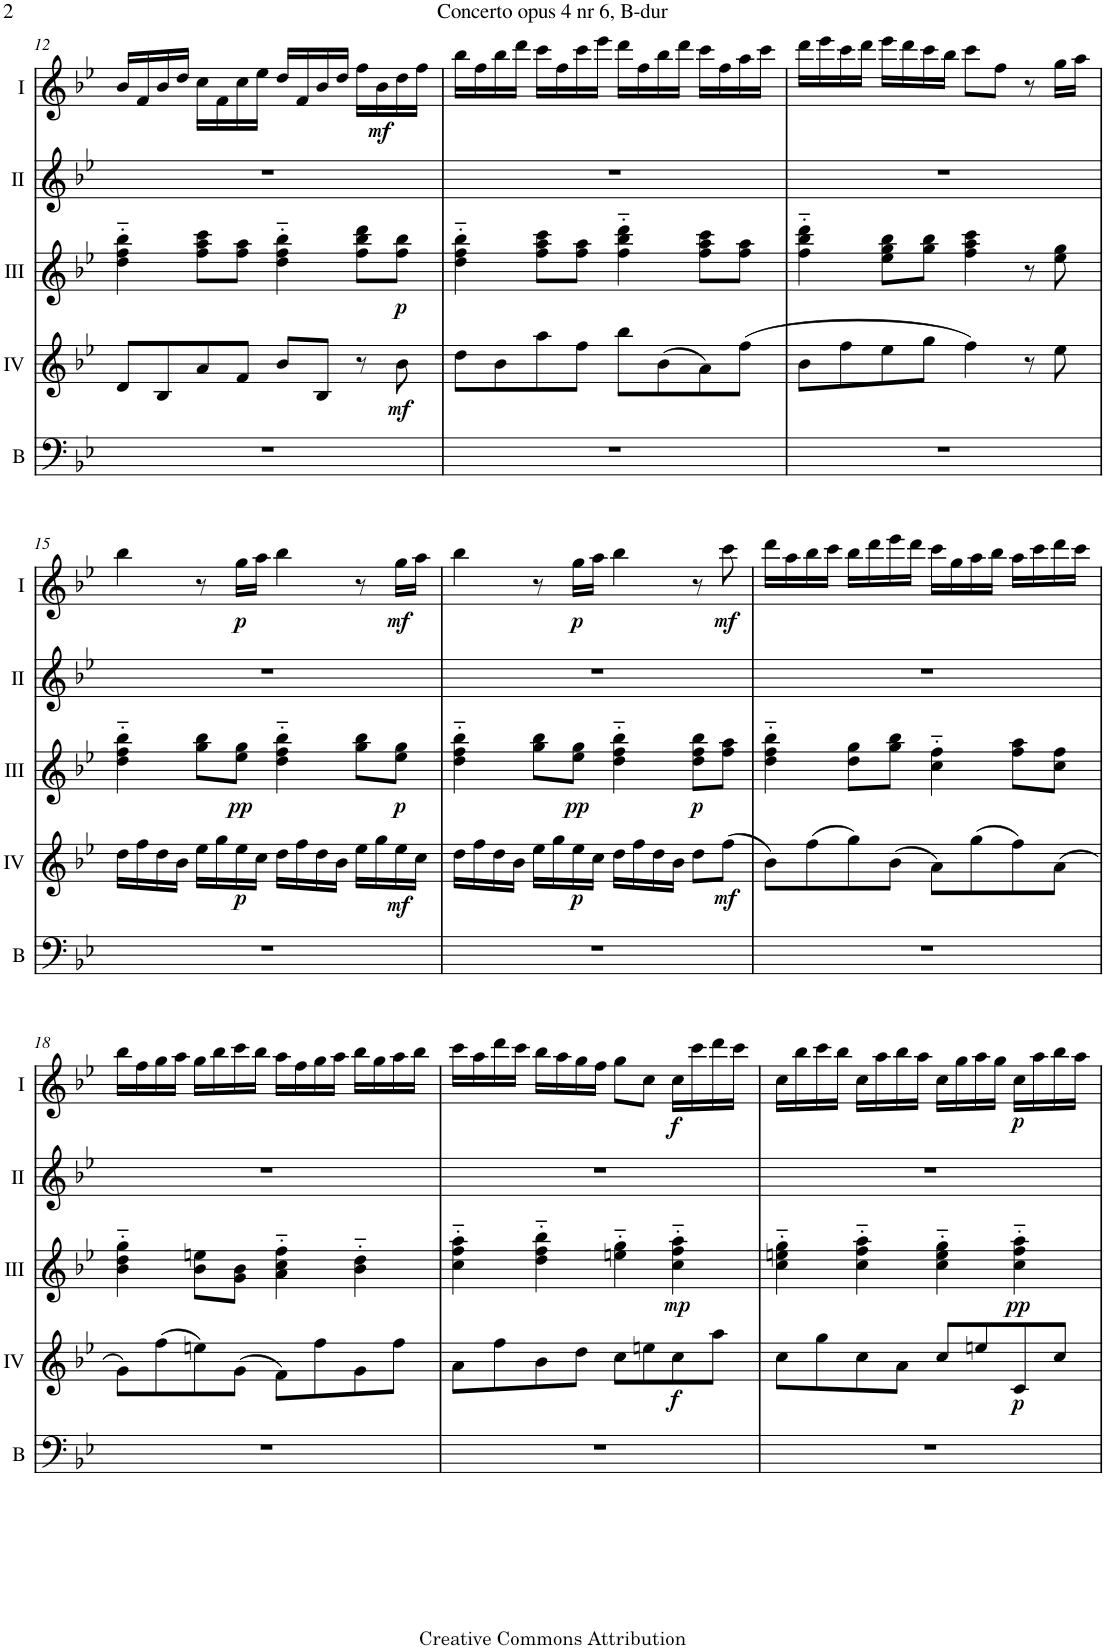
**kern	**kern	**dynam	**kern	**dynam	**kern	**kern	**dynam
*part5	*part4	*part4	*part3	*part3	*part2	*part1	*part1
*staff5	*staff4	*staff4	*staff3	*staff3	*staff2	*staff1	*staff1
*I"Bass	*I"Acc. 4	*	*I"Acc. 3	*	*I"Acc. 2	*I"Acc. 1	*
*I'B	*	*	*	*	*	*	*
!!LO:PB:g=z
*clefF4	*clefG2	*	*clefG2	*	*clefG2	*clefG2	*
*Trd7c12	*Trd7c12	*	*	*	*	*	*
*k[b-e-]	*k[b-e-]	*	*k[b-e-]	*	*k[b-e-]	*k[b-e-]	*
*M4/4	*M4/4	*	*M4/4	*	*M4/4	*M4/4	*
*met(c)	*met(c)	*	*met(c)	*	*met(c)	*met(c)	*
=12	=12	=12	=12	=12	=12	=12	=12
1r	8d/L	.	4d\'~ 4f\'~ 4b-\'~	.	1r	16b-/LL	.
.	.	.	.	.	.	16f/	.
.	8B-/	.	.	.	.	16b-/	.
.	.	.	.	.	.	16dd/JJ	.
.	8a/	.	8f\ 8a\ 8cc\L	.	.	16cc\LL	.
.	.	.	.	.	.	16f\	.
.	8f/J	.	8f\ 8a\J	.	.	16cc\	.
.	.	.	.	.	.	16ee-\JJ	.
.	8b-/L	.	4d\'~ 4f\'~ 4b-\'~	.	.	16dd/LL	.
.	.	.	.	.	.	16f/	.
.	8B-/J	.	.	.	.	16b-/	.
.	.	.	.	.	.	16dd/JJ	.
.	8r	.	8f\ 8b-\ 8dd\L	.	.	16ff\LL	.
!	!	!	!	!	!	!	!LO:DY:b
.	.	.	.	.	.	16b-\	mf
!	!	!LO:DY:b	!	!LO:DY:b	!	!	!
.	8b-\	mf	8f\ 8b-\J	p	.	16dd\	.
.	.	.	.	.	.	16ff\JJ	.
=13	=13	=13	=13	=13	=13	=13	=13
1r	8dd\L	.	4d\'~ 4f\'~ 4b-\'~	.	1r	16bb-\LL	.
.	.	.	.	.	.	16ff\	.
.	8b-\	.	.	.	.	16bb-\	.
.	.	.	.	.	.	16ddd\JJ	.
.	8aa\	.	8f\ 8a\ 8cc\L	.	.	16ccc\LL	.
.	.	.	.	.	.	16ff\	.
.	8ff\J	.	8f\ 8a\J	.	.	16ccc\	.
.	.	.	.	.	.	16eee-\JJ	.
.	8bb-\L	.	4f\'~ 4b-\'~ 4dd\'~	.	.	16ddd\LL	.
.	.	.	.	.	.	16ff\	.
.	(8b-\	.	.	.	.	16bb-\	.
.	.	.	.	.	.	16ddd\JJ	.
.	8a\)	.	8f\ 8a\ 8cc\L	.	.	16ccc\LL	.
.	.	.	.	.	.	16ff\	.
.	(8ff\J	.	8f\ 8a\J	.	.	16aa\	.
.	.	.	.	.	.	16ccc\JJ	.
=14	=14	=14	=14	=14	=14	=14	=14
1r	8b-\L	.	4f\'~ 4b-\'~ 4dd\'~	.	1r	16ddd\LL	.
.	.	.	.	.	.	16eee-\	.
.	8ff\	.	.	.	.	16ccc\	.
.	.	.	.	.	.	16ddd\JJ	.
.	8ee-\	.	8e-\ 8g\ 8b-\L	.	.	16eee-\LL	.
.	.	.	.	.	.	16ddd\	.
.	8gg\J	.	8g\ 8b-\J	.	.	16ccc\	.
.	.	.	.	.	.	16bb-\JJ	.
.	4ff\)	.	4f\ 4a\ 4cc\	.	.	8ccc\L	.
.	.	.	.	.	.	8ff\J	.
.	8r	.	8r	.	.	8r	.
.	8ee-\	.	8e-\ 8g\	.	.	16gg\LL	.
.	.	.	.	.	.	16aa\JJ	.
!!LO:LB:g=z
=15	=15	=15	=15	=15	=15	=15	=15
1r	16dd\LL	.	4d\'~ 4f\'~ 4b-\'~	.	1r	4bb-\	.
.	16ff\	.	.	.	.	.	.
.	16dd\	.	.	.	.	.	.
.	16b-\JJ	.	.	.	.	.	.
.	16ee-\LL	.	8g\ 8b-\L	.	.	8r	.
.	16gg\	.	.	.	.	.	.
!	!	!LO:DY:b	!	!LO:DY:b	!	!	!LO:DY:b
.	16ee-\	p	8e-\ 8g\J	pp	.	16gg\LL	p
.	16cc\JJ	.	.	.	.	16aa\JJ	.
.	16dd\LL	.	4d\'~ 4f\'~ 4b-\'~	.	.	4bb-\	.
.	16ff\	.	.	.	.	.	.
.	16dd\	.	.	.	.	.	.
.	16b-\JJ	.	.	.	.	.	.
.	16ee-\LL	.	8g\ 8b-\L	.	.	8r	.
.	16gg\	.	.	.	.	.	.
!	!	!LO:DY:b	!	!LO:DY:b	!	!	!LO:DY:b
.	16ee-\	mf	8e-\ 8g\J	p	.	16gg\LL	mf
.	16cc\JJ	.	.	.	.	16aa\JJ	.
=16	=16	=16	=16	=16	=16	=16	=16
1r	16dd\LL	.	4d\'~ 4f\'~ 4b-\'~	.	1r	4bb-\	.
.	16ff\	.	.	.	.	.	.
.	16dd\	.	.	.	.	.	.
.	16b-\JJ	.	.	.	.	.	.
.	16ee-\LL	.	8g\ 8b-\L	.	.	8r	.
.	16gg\	.	.	.	.	.	.
!	!	!LO:DY:b	!	!LO:DY:b	!	!	!LO:DY:b
.	16ee-\	p	8e-\ 8g\J	pp	.	16gg\LL	p
.	16cc\JJ	.	.	.	.	16aa\JJ	.
.	16dd\LL	.	4d\'~ 4f\'~ 4b-\'~	.	.	4bb-\	.
.	16ff\	.	.	.	.	.	.
.	16dd\	.	.	.	.	.	.
.	16b-\JJ	.	.	.	.	.	.
!	!	!	!	!LO:DY:b	!	!	!
.	8dd\L	.	8d\ 8f\ 8b-\L	p	.	8r	.
!	!	!LO:DY:b	!	!	!	!	!LO:DY:b
.	(8ff\J	mf	8f\ 8a\J	.	.	8ccc\	mf
=17	=17	=17	=17	=17	=17	=17	=17
1r	8b-\L)	.	4d\'~ 4f\'~ 4b-\'~	.	1r	16ddd\LL	.
.	.	.	.	.	.	16aa\	.
.	(8ff\	.	.	.	.	16bb-\	.
.	.	.	.	.	.	16ccc\JJ	.
.	8gg\)	.	8d\ 8g\L	.	.	16bb-\LL	.
.	.	.	.	.	.	16ddd\	.
.	(8b-\J	.	8g\ 8b-\J	.	.	16eee-\	.
.	.	.	.	.	.	16ddd\JJ	.
.	8a\L)	.	4c\'~ 4f\'~	.	.	16ccc\LL	.
.	.	.	.	.	.	16gg\	.
.	(8gg\	.	.	.	.	16aa\	.
.	.	.	.	.	.	16bb-\JJ	.
.	8ff\)	.	8f\ 8a\L	.	.	16aa\LL	.
.	.	.	.	.	.	16ccc\	.
.	(8a\J	.	8c\ 8f\J	.	.	16ddd\	.
.	.	.	.	.	.	16ccc\JJ	.
!!LO:LB:g=z
=18	=18	=18	=18	=18	=18	=18	=18
1r	8g\L)	.	4B-\'~ 4d\'~ 4g\'~	.	1r	16bb-\LL	.
.	.	.	.	.	.	16ff\	.
.	(8ff\	.	.	.	.	16gg\	.
.	.	.	.	.	.	16aa\JJ	.
.	8een\)	.	8B-\ 8en\L	.	.	16gg\LL	.
.	.	.	.	.	.	16bb-\	.
.	(8g\J	.	8G\ 8B-\J	.	.	16ccc\	.
.	.	.	.	.	.	16bb-\JJ	.
.	8f\L)	.	4A\'~ 4c\'~ 4f\'~	.	.	16aa\LL	.
.	.	.	.	.	.	16ff\	.
.	8ff\	.	.	.	.	16gg\	.
.	.	.	.	.	.	16aa\JJ	.
.	8g\	.	4B-\'~ 4d\'~	.	.	16bb-\LL	.
.	.	.	.	.	.	16gg\	.
.	8ff\J	.	.	.	.	16aa\	.
.	.	.	.	.	.	16bb-\JJ	.
=19	=19	=19	=19	=19	=19	=19	=19
1r	8a\L	.	4c\'~ 4f\'~ 4a\'~	.	1r	16ccc\LL	.
.	.	.	.	.	.	16aa\	.
.	8ff\	.	.	.	.	16ddd\	.
.	.	.	.	.	.	16ccc\JJ	.
.	8b-\	.	4d\'~ 4f\'~ 4b-\'~	.	.	16bb-\LL	.
.	.	.	.	.	.	16aa\	.
.	8dd\J	.	.	.	.	16gg\	.
.	.	.	.	.	.	16ff\JJ	.
.	8cc\L	.	4en\'~ 4g\'~	.	.	8gg\L	.
.	8een\	.	.	.	.	8cc\J	.
!	!	!LO:DY:b	!	!LO:DY:b	!	!	!LO:DY:b
.	8cc\	f	4c\'~ 4f\'~ 4a\'~	mp	.	16cc\LL	f
.	.	.	.	.	.	16ccc\	.
.	8aa\J	.	.	.	.	16ddd\	.
.	.	.	.	.	.	16ccc\JJ	.
=20	=20	=20	=20	=20	=20	=20	=20
1r	8cc\L	.	4c\'~ 4en\'~ 4g\'~	.	1r	16cc\LL	.
.	.	.	.	.	.	16bb-\	.
.	8gg\	.	.	.	.	16ccc\	.
.	.	.	.	.	.	16bb-\JJ	.
.	8cc\	.	4c\'~ 4f\'~ 4a\'~	.	.	16cc\LL	.
.	.	.	.	.	.	16aa\	.
.	8a\J	.	.	.	.	16bb-\	.
.	.	.	.	.	.	16aa\JJ	.
.	8cc/L	.	4c\'~ 4e\'~ 4g\'~	.	.	16cc\LL	.
.	.	.	.	.	.	16gg\	.
.	8een/	.	.	.	.	16aa\	.
.	.	.	.	.	.	16gg\JJ	.
!	!	!LO:DY:b	!	!LO:DY:b	!	!	!LO:DY:b
.	8c/	p	4c\'~ 4f\'~ 4a\'~	pp	.	16cc\LL	p
.	.	.	.	.	.	16aa\	.
.	8cc/J	.	.	.	.	16bb-\	.
.	.	.	.	.	.	16aa\JJ	.
=	=	=	=	=	=	=	=
*-	*-	*-	*-	*-	*-	*-	*-
